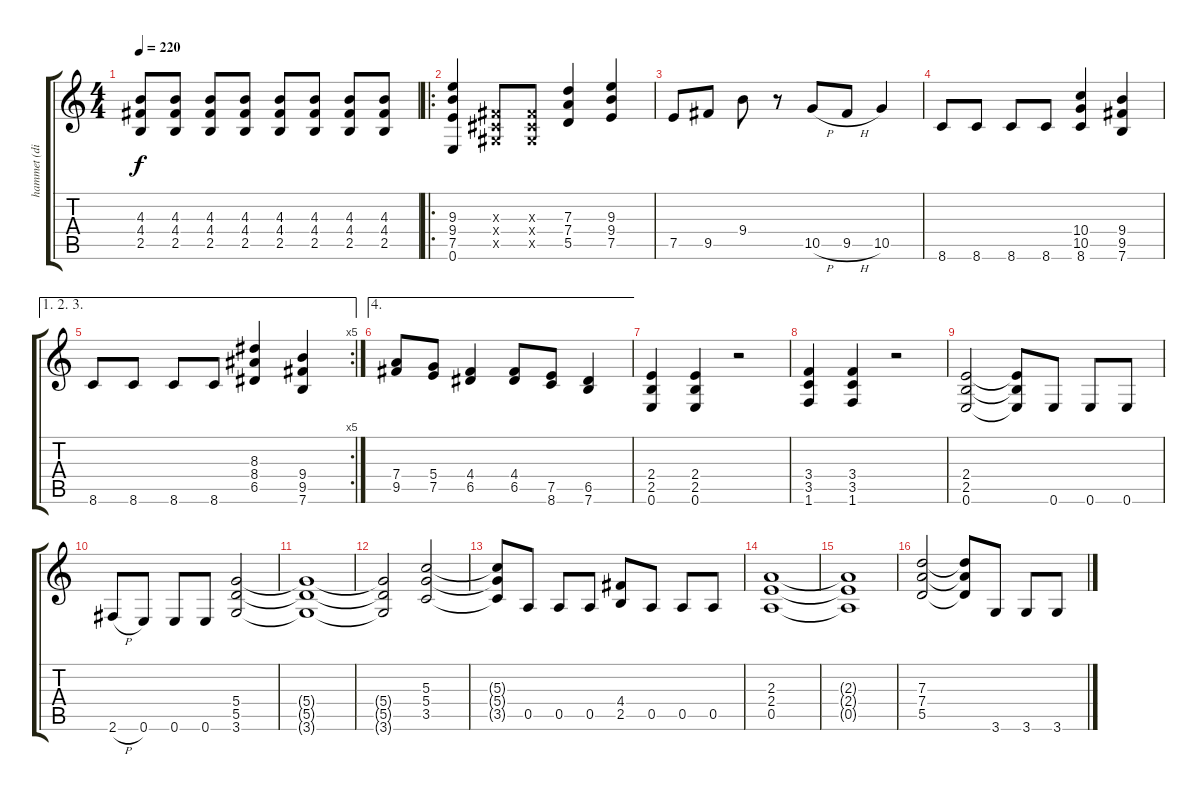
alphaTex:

\track ("hammet (dist)" "hammet (di") {instrument distortionguitar}
\staff {score tabs}
\tuning (E4 B3 G3 D3 A2 E2) {hide}
\ts (4 4)
\tempo 220
\clef g2
\ks c
(4.3 4.4 2.5).8{dy f} (4.3 4.4 2.5).8 (4.3 4.4 2.5).8 (4.3 4.4 2.5).8 (4.3 4.4 2.5).8 (4.3 4.4 2.5).8 (4.3 4.4 2.5).8 (4.3 4.4 2.5).8 |
\ro
(9.3 9.4 7.5 0.6).4 (-1.3{x} -1.4{x} -1.5{x}).8 (-1.3{x} -1.4{x} -1.5{x}).8 (7.3 7.4 5.5).4 (9.3 9.4 7.5).4 |
7.5.8 9.5.8 9.4.8 r.8 10.5{h}.8 9.5{h}.8 10.5.4 |
8.6.8 8.6.8 8.6.8 8.6.8 (10.4 10.5 8.6).4 (9.4 9.5 7.6).4 |
\ae (1 2 3)
\rc 5
8.6.8 8.6.8 8.6.8 8.6.8 (8.3 8.4 6.5).4 (9.4 9.5 7.6).4 |
\ae 4
(7.4 9.5).8 (5.4 7.5).8 (4.4 6.5).4 (4.4 6.5).8 (7.5 8.6).8 (6.5 7.6).4 |
(2.4 2.5 0.6).4 (2.4 2.5 0.6).4 r.2 |
(3.4 3.5 1.6).4 (3.4 3.5 1.6).4 r.2 |
(2.4 2.5 0.6).2 (2.4{t} 2.5{t} 0.6{t}).8 0.6.8 0.6.8 0.6.8 |
2.6{h}.8 0.6.8 0.6.8 0.6.8 (5.4 5.5 3.6).2 |
(5.4{t} 5.5{t} 3.6{t}).1 |
(5.4{t} 5.5{t} 3.6{t}).2 (5.3 5.4 3.5).2 |
(5.3{t} 5.4{t} 3.5{t}).8 0.5.8 0.5.8 0.5.8 (4.4 2.5).8 0.5.8 0.5.8 0.5.8 |
(2.3 2.4 0.5).1 |
(2.3{t} 2.4{t} 0.5{t}).1 |
(7.3 7.4 5.5).2 (7.3{t} 7.4{t} 5.5{t}).8 3.6.8 3.6.8 3.6.8
